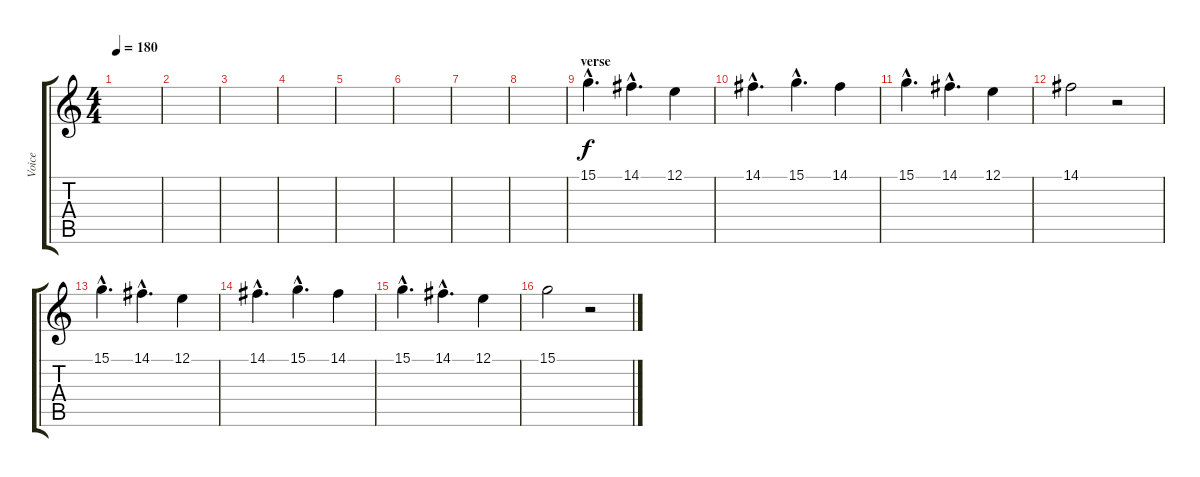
\track ("Voice" "Voice") {instrument choiraahs}
\staff {score tabs}
\tuning (E4 B3 G3 D3 A2 E2) {hide}
\ts (4 4)
\tempo 180
\clef g2
\ks c
|
|
|
|
|
|
|
|
\section ("" "verse")
15.1{hac}.4{d} 14.1{hac}.4{d} 12.1.4 |
14.1{hac}.4{d} 15.1{hac}.4{d} 14.1.4 |
15.1{hac}.4{d} 14.1{hac}.4{d} 12.1.4 |
14.1.2 r.2 |
15.1{hac}.4{d} 14.1{hac}.4{d} 12.1.4 |
14.1{hac}.4{d} 15.1{hac}.4{d} 14.1.4 |
15.1{hac}.4{d} 14.1{hac}.4{d} 12.1.4 |
15.1.2 r.2
